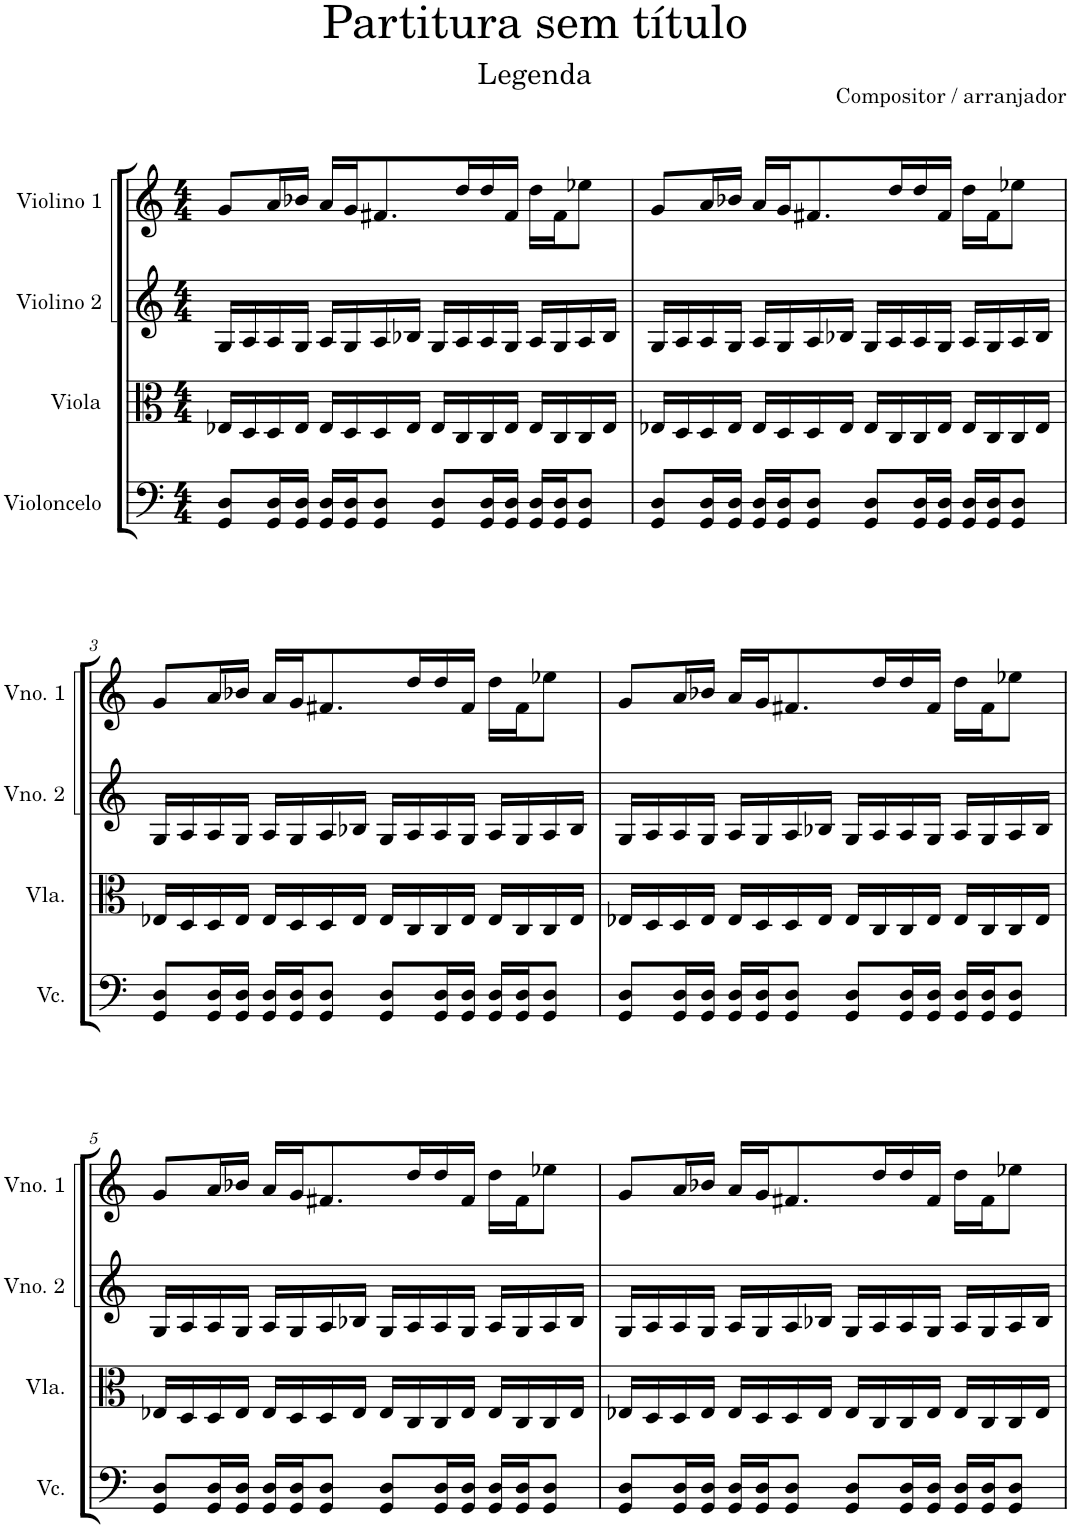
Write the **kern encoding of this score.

**kern	**kern	**kern	**kern
*part4	*part3	*part2	*part1
*staff4	*staff3	*staff2	*staff1
*I"Violoncelo	*I"Viola	*I"Violino 2	*I"Violino 1
*I'Vc.	*I'Vla.	*I'Vno. 2	*I'Vno. 1
*clefF4	*clefC3	*clefG2	*clefG2
*k[]	*k[]	*k[]	*k[]
*M4/4	*M4/4	*M4/4	*M4/4
=1	=1	=1	=1
8GG/ 8D/L	16E-X/LL	16G/LL	8g/L
.	16D/	16A/	.
16GG/ 16D/L	16D/	16A/	16a/L
16GG/ 16D/JJ	16E-/JJ	16G/JJ	16b-X/JJ
16GG/ 16D/LL	16E-/LL	16A/LL	16a/LL
16GG/ 16D/J	16D/	16G/	16g/J
8GG/ 8D/J	16D/	16A/	8.f#X/
.	16E-/JJ	16B-X/JJ	.
8GG/ 8D/L	16E-/LL	16G/LL	.
.	16C/	16A/	16dd/L
16GG/ 16D/L	16C/	16A/	16dd/
16GG/ 16D/JJ	16E-/JJ	16G/JJ	16f#/JJ
16GG/ 16D/LL	16E-/LL	16A/LL	16dd\LL
16GG/ 16D/J	16C/	16G/	16f#\J
8GG/ 8D/J	16C/	16A/	8ee-X\J
.	16E-/JJ	16B-/JJ	.
=2	=2	=2	=2
8GG/ 8D/L	16E-X/LL	16G/LL	8g/L
.	16D/	16A/	.
16GG/ 16D/L	16D/	16A/	16a/L
16GG/ 16D/JJ	16E-/JJ	16G/JJ	16b-X/JJ
16GG/ 16D/LL	16E-/LL	16A/LL	16a/LL
16GG/ 16D/J	16D/	16G/	16g/J
8GG/ 8D/J	16D/	16A/	8.f#X/
.	16E-/JJ	16B-X/JJ	.
8GG/ 8D/L	16E-/LL	16G/LL	.
.	16C/	16A/	16dd/L
16GG/ 16D/L	16C/	16A/	16dd/
16GG/ 16D/JJ	16E-/JJ	16G/JJ	16f#/JJ
16GG/ 16D/LL	16E-/LL	16A/LL	16dd\LL
16GG/ 16D/J	16C/	16G/	16f#\J
8GG/ 8D/J	16C/	16A/	8ee-X\J
.	16E-/JJ	16B-/JJ	.
!!LO:LB:g=z
=3	=3	=3	=3
8GG/ 8D/L	16E-X/LL	16G/LL	8g/L
.	16D/	16A/	.
16GG/ 16D/L	16D/	16A/	16a/L
16GG/ 16D/JJ	16E-/JJ	16G/JJ	16b-X/JJ
16GG/ 16D/LL	16E-/LL	16A/LL	16a/LL
16GG/ 16D/J	16D/	16G/	16g/J
8GG/ 8D/J	16D/	16A/	8.f#X/
.	16E-/JJ	16B-X/JJ	.
8GG/ 8D/L	16E-/LL	16G/LL	.
.	16C/	16A/	16dd/L
16GG/ 16D/L	16C/	16A/	16dd/
16GG/ 16D/JJ	16E-/JJ	16G/JJ	16f#/JJ
16GG/ 16D/LL	16E-/LL	16A/LL	16dd\LL
16GG/ 16D/J	16C/	16G/	16f#\J
8GG/ 8D/J	16C/	16A/	8ee-X\J
.	16E-/JJ	16B-/JJ	.
=4	=4	=4	=4
8GG/ 8D/L	16E-X/LL	16G/LL	8g/L
.	16D/	16A/	.
16GG/ 16D/L	16D/	16A/	16a/L
16GG/ 16D/JJ	16E-/JJ	16G/JJ	16b-X/JJ
16GG/ 16D/LL	16E-/LL	16A/LL	16a/LL
16GG/ 16D/J	16D/	16G/	16g/J
8GG/ 8D/J	16D/	16A/	8.f#X/
.	16E-/JJ	16B-X/JJ	.
8GG/ 8D/L	16E-/LL	16G/LL	.
.	16C/	16A/	16dd/L
16GG/ 16D/L	16C/	16A/	16dd/
16GG/ 16D/JJ	16E-/JJ	16G/JJ	16f#/JJ
16GG/ 16D/LL	16E-/LL	16A/LL	16dd\LL
16GG/ 16D/J	16C/	16G/	16f#\J
8GG/ 8D/J	16C/	16A/	8ee-X\J
.	16E-/JJ	16B-/JJ	.
!!LO:LB:g=z
=5	=5	=5	=5
8GG/ 8D/L	16E-X/LL	16G/LL	8g/L
.	16D/	16A/	.
16GG/ 16D/L	16D/	16A/	16a/L
16GG/ 16D/JJ	16E-/JJ	16G/JJ	16b-X/JJ
16GG/ 16D/LL	16E-/LL	16A/LL	16a/LL
16GG/ 16D/J	16D/	16G/	16g/J
8GG/ 8D/J	16D/	16A/	8.f#X/
.	16E-/JJ	16B-X/JJ	.
8GG/ 8D/L	16E-/LL	16G/LL	.
.	16C/	16A/	16dd/L
16GG/ 16D/L	16C/	16A/	16dd/
16GG/ 16D/JJ	16E-/JJ	16G/JJ	16f#/JJ
16GG/ 16D/LL	16E-/LL	16A/LL	16dd\LL
16GG/ 16D/J	16C/	16G/	16f#\J
8GG/ 8D/J	16C/	16A/	8ee-X\J
.	16E-/JJ	16B-/JJ	.
=6	=6	=6	=6
8GG/ 8D/L	16E-X/LL	16G/LL	8g/L
.	16D/	16A/	.
16GG/ 16D/L	16D/	16A/	16a/L
16GG/ 16D/JJ	16E-/JJ	16G/JJ	16b-X/JJ
16GG/ 16D/LL	16E-/LL	16A/LL	16a/LL
16GG/ 16D/J	16D/	16G/	16g/J
8GG/ 8D/J	16D/	16A/	8.f#X/
.	16E-/JJ	16B-X/JJ	.
8GG/ 8D/L	16E-/LL	16G/LL	.
.	16C/	16A/	16dd/L
16GG/ 16D/L	16C/	16A/	16dd/
16GG/ 16D/JJ	16E-/JJ	16G/JJ	16f#/JJ
16GG/ 16D/LL	16E-/LL	16A/LL	16dd\LL
16GG/ 16D/J	16C/	16G/	16f#\J
8GG/ 8D/J	16C/	16A/	8ee-X\J
.	16E-/JJ	16B-/JJ	.
=	=	=	=
*-	*-	*-	*-
